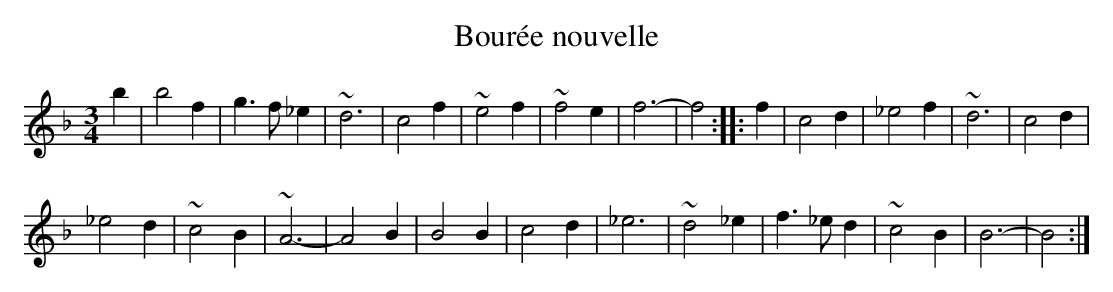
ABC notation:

X:1
T:Bour\'ee nouvelle
M:3/4
K:Bblyd
b2|b4f2|g3f_e2|~d6|c4f2|~e4f2|~f4e2|f6-|f4:||:f2|c4d2|_e4f2|~d6|c4d2|
_e4d2|~c4B2|~A6-|A4B2|B4B2|c4d2|_e6|~d4_e2|f3_ed2|~c4B2|B6-|B4:|
